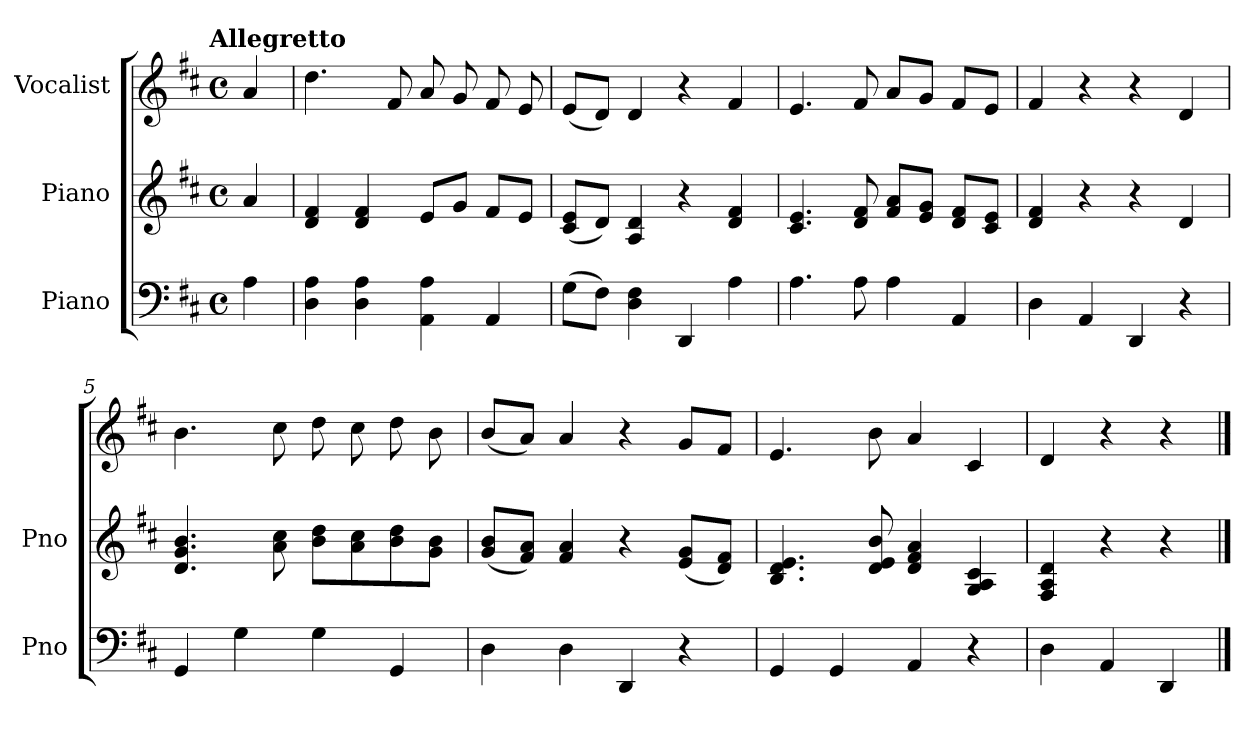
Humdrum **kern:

**kern	**kern	**kern
*part3	*part2	*part1
*staff3	*staff2	*staff1
*I"Piano	*I"Piano	*I"Vocalist
*I'Pno	*I'Pno	*
*clefF4	*clefG2	*clefG2
*k[f#c#]	*k[f#c#]	*k[f#c#]
*D:	*D:	*D:
!!LO:TX:omd:t=Allegretto
*M4/4	*M4/4	*M4/4
*met(c)	*met(c)	*met(c)
*MM118	*MM118	*MM118
=	=	=
4A	4a	4a
=1	=1	=1
4D 4A	4d 4f#	4.dd
4D 4A	4d 4f#	.
.	.	8f#
4AA 4A	8eL	8a
.	8gJ	8g
4AA	8f#L	8f#
.	8eJ	8e
=2	=2	=2
(8GL	(8c# 8eL	(8eL
8F#J)	8dJ)	8dJ)
4D 4F#	4A 4d	4d
4DD	4r	4r
4A	4d 4f#	4f#
=3	=3	=3
4.A	4.c# 4.e	4.e
8A	8d 8f#	8f#
4A	8f# 8aL	8aL
.	8e 8gJ	8gJ
4AA	8d 8f#L	8f#L
.	8c# 8eJ	8eJ
=4	=4	=4
4D	4d 4f#	4f#
4AA	4r	4r
4DD	4r	4r
4r	4d	4d
=5	=5	=5
4GG	4.d 4.g 4.b	4.b
4G	.	.
.	8a 8cc#	8cc#
4G	8b 8ddL	8dd
.	8a 8cc#	8cc#
4GG	8b 8dd	8dd
.	8g 8bJ	8b
=6	=6	=6
4D	(8g 8bL	(8bL
.	8f# 8aJ)	8aJ)
4D	4f# 4a	4a
4DD	4r	4r
4r	(8e 8gL	8gL
.	8d 8f#J)	8f#J
=7	=7	=7
4GG	4.B 4.d 4.e	4.e
4GG	.	.
.	8d 8e 8b	8b
4AA	4d 4f# 4a	4a
4r	4G 4A 4c#	4c#
=8	=8	=8
4D	4F# 4A 4d	4d
4AA	4r	4r
4DD	4r	4r
==	==	==
*-	*-	*-
